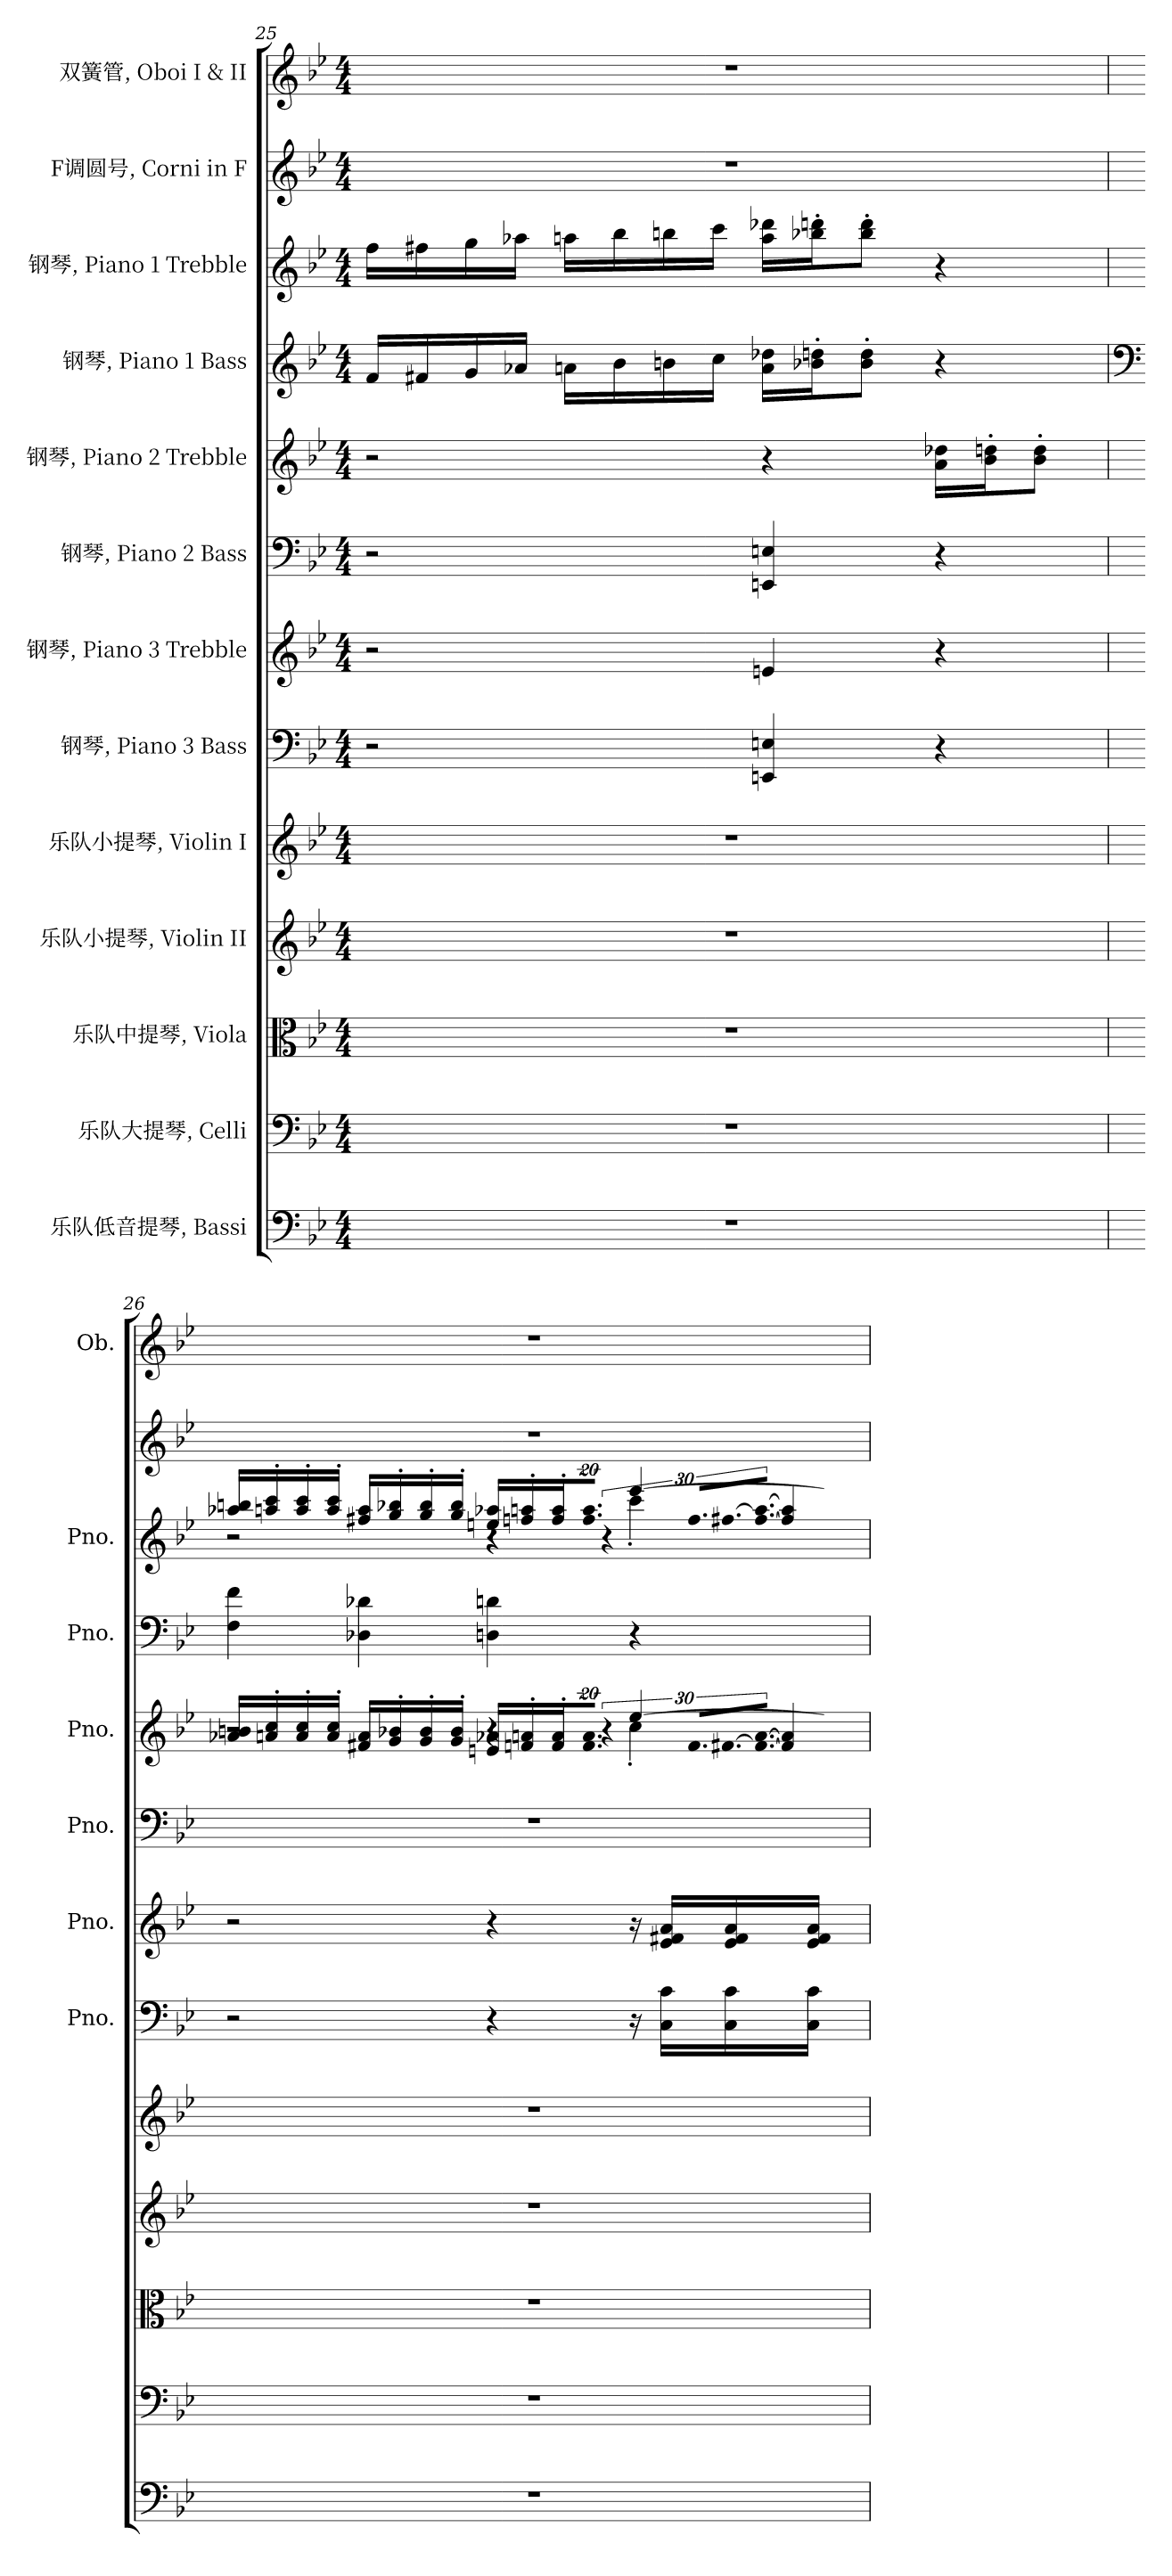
**kern	**kern	**kern	**kern	**kern	**kern	**kern	**kern	**kern	**kern	**kern	**kern	**kern
*part13	*part12	*part11	*part10	*part9	*part8	*part7	*part6	*part5	*part4	*part3	*part2	*part1
*staff13	*staff12	*staff11	*staff10	*staff9	*staff8	*staff7	*staff6	*staff5	*staff4	*staff3	*staff2	*staff1
*I"乐队低音提琴, Bassi	*I"乐队大提琴, Celli	*I"乐队中提琴, Viola	*I"乐队小提琴, Violin II	*I"乐队小提琴, Violin I	*I"钢琴, Piano 3 Bass	*I"钢琴, Piano 3 Trebble	*I"钢琴, Piano 2 Bass	*I"钢琴, Piano 2 Trebble	*I"钢琴, Piano 1 Bass	*I"钢琴, Piano 1 Trebble	*I"F调圆号, Corni in F	*I"双簧管, Oboi I &amp; II
*	*	*	*	*	*I'Pno.	*I'Pno.	*I'Pno.	*I'Pno.	*I'Pno.	*I'Pno.	*	*I'Ob.
!!LO:PB:g=z
*clefF4	*clefF4	*clefC3	*clefG2	*clefG2	*clefF4	*clefG2	*clefF4	*clefG2	*clefG2	*clefG2	*clefG2	*clefG2
*ITrd7c12	*	*	*	*	*	*	*	*	*	*	*ITrd4c7	*
*k[b-e-]	*k[b-e-]	*k[b-e-]	*k[b-e-]	*k[b-e-]	*k[b-e-]	*k[b-e-]	*k[b-e-]	*k[b-e-]	*k[b-e-]	*k[b-e-]	*k[b-e-a-]	*k[b-e-]
*M4/4	*M4/4	*M4/4	*M4/4	*M4/4	*M4/4	*M4/4	*M4/4	*M4/4	*M4/4	*M4/4	*M4/4	*M4/4
=25	=25	=25	=25	=25	=25	=25	=25	=25	=25	=25	=25	=25
1r	1r	1r	1r	1r	2r	2r	2r	2r	16f/LL	16ff\LL	1r	1r
.	.	.	.	.	.	.	.	.	16f#X/	16ff#X\	.	.
.	.	.	.	.	.	.	.	.	16g/	16gg\	.	.
.	.	.	.	.	.	.	.	.	16a-X/JJ	16aa-X\JJ	.	.
.	.	.	.	.	.	.	.	.	16an\LL	16aan\LL	.	.
.	.	.	.	.	.	.	.	.	16b-\	16bb-\	.	.
.	.	.	.	.	.	.	.	.	16bn\	16bbn\	.	.
.	.	.	.	.	.	.	.	.	16cc\JJ	16ccc\JJ	.	.
.	.	.	.	.	4EEn/ 4En/	4en/	4EEn/ 4En/	4r	16a\ 16dd-X\LL	16aa\ 16ddd-X\LL	.	.
.	.	.	.	.	.	.	.	.	16b-X\' 16ddn\'J	16bb-X\' 16dddn\'J	.	.
.	.	.	.	.	.	.	.	.	8b-\' 8dd\'J	8bb-\' 8ddd\'J	.	.
.	.	.	.	.	4r	4r	4r	16a\ 16dd-X\LL	4r	4r	.	.
.	.	.	.	.	.	.	.	16b-\' 16ddn\'J	.	.	.	.
.	.	.	.	.	.	.	.	8b-\' 8dd\'J	.	.	.	.
!!LO:PB:g=z
=26	=26	=26	=26	=26	=26	=26	=26	=26	=26	=26	=26	=26
*	*	*	*	*	*	*	*	*	*clefF4	*	*	*
*	*	*	*	*	*	*	*	*^	*	*^	*	*
*	*	*	*	*	*	*	*	*	*^	*	*	*^	*	*
1r	1r	1r	1r	1r	2r	2r	1r	2r	2r	16a-X/ 16bn/LL	4F\ 4f\	2r	2r	16aa-X/ 16bbn/LL	1r	1r
.	.	.	.	.	.	.	.	.	.	16an/' 16cc/'	.	.	.	16aan/' 16ccc/'	.	.
.	.	.	.	.	.	.	.	.	.	16a/' 16cc/'	.	.	.	16aa/' 16ccc/'	.	.
.	.	.	.	.	.	.	.	.	.	16a/' 16cc/'JJ	.	.	.	16aa/' 16ccc/'JJ	.	.
.	.	.	.	.	.	.	.	.	.	16f#X/ 16a/LL	4D-X\ 4d-X\	.	.	16ff#X/ 16aa/LL	.	.
.	.	.	.	.	.	.	.	.	.	16g/' 16b-X/'	.	.	.	16gg/' 16bb-X/'	.	.
.	.	.	.	.	.	.	.	.	.	16g/' 16b-/'	.	.	.	16gg/' 16bb-/'	.	.
.	.	.	.	.	.	.	.	.	.	16g/' 16b-/'JJ	.	.	.	16gg/' 16bb-/'JJ	.	.
.	.	.	.	.	4r	4r	.	4r	4r	16en/ 16a-X/LL	4Dn\ 4dn\	4r	4r	16een/ 16aa-X/LL	.	.
.	.	.	.	.	.	.	.	.	.	16fn/' 16an/'	.	.	.	16ffn/' 16aan/'	.	.
.	.	.	.	.	.	.	.	.	.	16f/' 16a/'	.	.	.	16ff/' 16aa/'	.	.
!	!	!	!	!	!	!	!	!	!	!LO:N:vis=32.	!	!	!	!LO:N:vis=32.	!	!
.	.	.	.	.	.	.	.	.	.	640%17f/ 640%17a/JJkk	.	.	.	640%17ff/ 640%17aa/JJkk	.	.
!	!	!	!	!	!	!	!	!	!	!LO:N:vis=128	!	!	!	!LO:N:vis=128	!	!
.	.	.	.	.	.	.	.	.	.	1920%17r	.	.	.	1920%17r	.	.
.	.	.	.	.	.	.	.	.	.	1920ryy	.	.	.	1920ryy	.	.
!	!	!	!	!	!	!	!	!	!	!LO:N:vis=256.	!	!	!	!LO:N:vis=256.	!	!
.	.	.	.	.	.	.	.	.	.	1920%17f/LLLLL	.	.	.	1920%17ff/LLLLL	.	.
!	!	!	!	!	!	!	!	!	!	!LO:N:vis=256.	!	!	!	!LO:N:vis=256.	!	!
.	.	.	.	.	.	.	.	.	.	[1920%17f#X/	.	.	.	[1920%17ff#X/	.	.
!	!	!	!	!	!	!	!	!	!	!LO:N:vis=256.	!	!	!	!LO:N:vis=256.	!	!
.	.	.	.	.	.	.	.	.	.	1920%17f#/_ [1920%17a/JJJJJ	.	.	.	1920%17ff#/_ [1920%17aa/JJJJJ	.	.
.	.	.	.	.	16r	16r	.	[4ee-/	4cc'\	4f#/] 4a/]	4r	[4eee-/	4ccc'\	4ff#/] 4aa/]	.	.
.	.	.	.	.	16C\ 16c\LL	16e-/ 16f#X/ 16a/LL	.	.	.	.	.	.	.	.	.	.
.	.	.	.	.	16C\ 16c\	16e-/ 16f#/ 16a/	.	.	.	.	.	.	.	.	.	.
.	.	.	.	.	16C\ 16c\JJ	16e-/ 16f#/ 16a/JJ	.	.	.	.	.	.	.	.	.	.
*	*	*	*	*	*	*	*	*v	*v	*v	*	*v	*v	*v	*	*
=	=	=	=	=	=	=	=	=	=	=	=	=
*-	*-	*-	*-	*-	*-	*-	*-	*-	*-	*-	*-	*-
